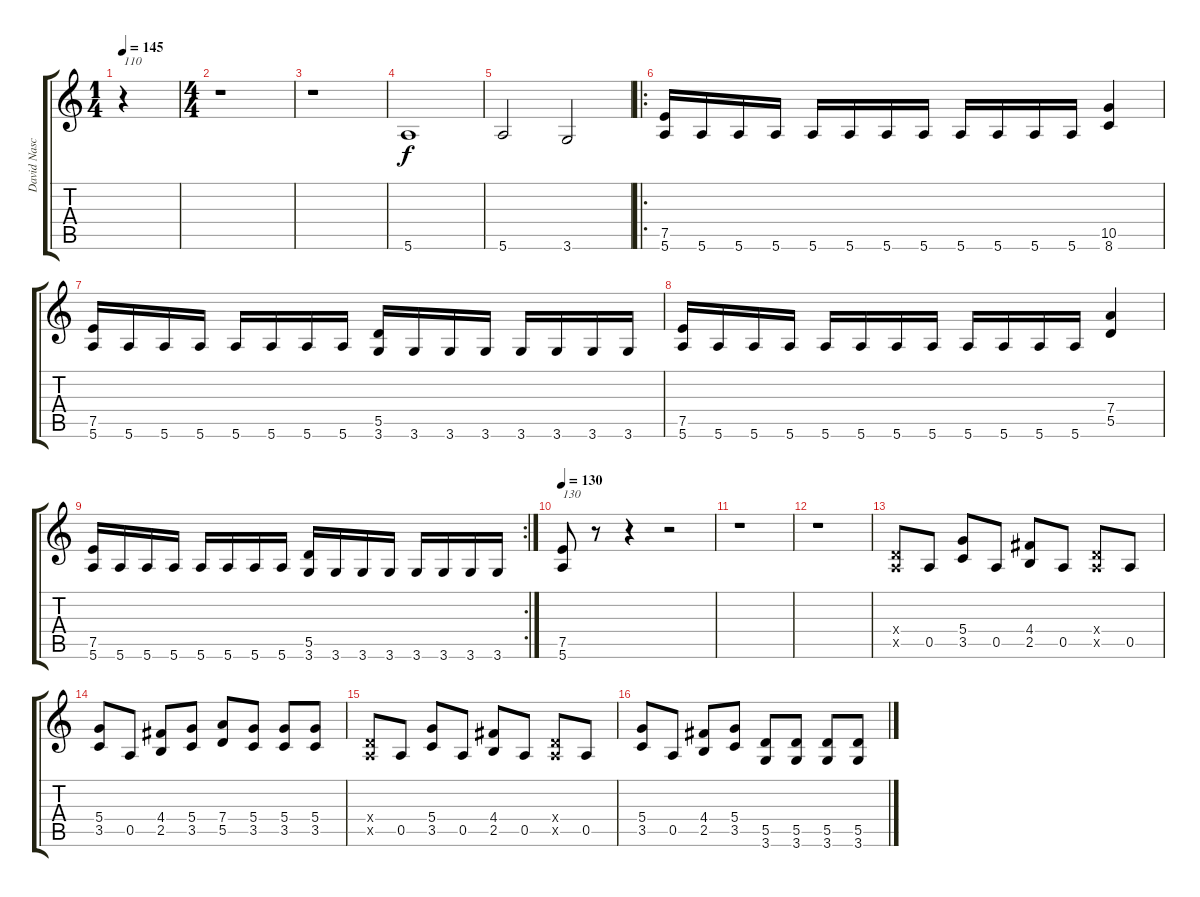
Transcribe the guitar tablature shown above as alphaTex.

\track ("David Nascimento" "David Nasc") {instrument distortionguitar}
\staff {score tabs}
\tuning (E4 B3 G3 D3 A2 E2) {hide}
\ts (1 4)
\tempo 145
\tempo 110
\tempo 145
\clef g2
\ks c
r.4{txt "110" dy f instrument distortionguitar} |
\ts (4 4)
r.1 |
r.1 |
5.6.1 |
5.6.2 3.6.2 |
\ro
(7.5 5.6).16 5.6.16 5.6.16 5.6.16 5.6.16 5.6.16 5.6.16 5.6.16 5.6.16 5.6.16 5.6.16 5.6.16 (10.5 8.6).4 |
(7.5 5.6).16 5.6.16 5.6.16 5.6.16 5.6.16 5.6.16 5.6.16 5.6.16 (5.5 3.6).16 3.6.16 3.6.16 3.6.16 3.6.16 3.6.16 3.6.16 3.6.16 |
(7.5 5.6).16 5.6.16 5.6.16 5.6.16 5.6.16 5.6.16 5.6.16 5.6.16 5.6.16 5.6.16 5.6.16 5.6.16 (7.4 5.5).4 |
\rc 2
(7.5 5.6).16 5.6.16 5.6.16 5.6.16 5.6.16 5.6.16 5.6.16 5.6.16 (5.5 3.6).16 3.6.16 3.6.16 3.6.16 3.6.16 3.6.16 3.6.16 3.6.16 |
\tempo 130
(7.5 5.6).8{txt "130"} r.8 r.4 r.2 |
r.1 |
r.1 |
(0.4{x} 0.5{x}).8 0.5.8 (5.4 3.5).8 0.5.8 (4.4 2.5).8 0.5.8 (0.4{x} 0.5{x}).8 0.5.8 |
(5.4 3.5).8 0.5.8 (4.4 2.5).8 (5.4 3.5).8 (7.4 5.5).8 (5.4 3.5).8 (5.4 3.5).8 (5.4 3.5).8 |
(0.4{x} 0.5{x}).8 0.5.8 (5.4 3.5).8 0.5.8 (4.4 2.5).8 0.5.8 (0.4{x} 0.5{x}).8 0.5.8 |
(5.4 3.5).8 0.5.8 (4.4 2.5).8 (5.4 3.5).8 (5.5 3.6).8 (5.5 3.6).8 (5.5 3.6).8 (5.5 3.6).8
